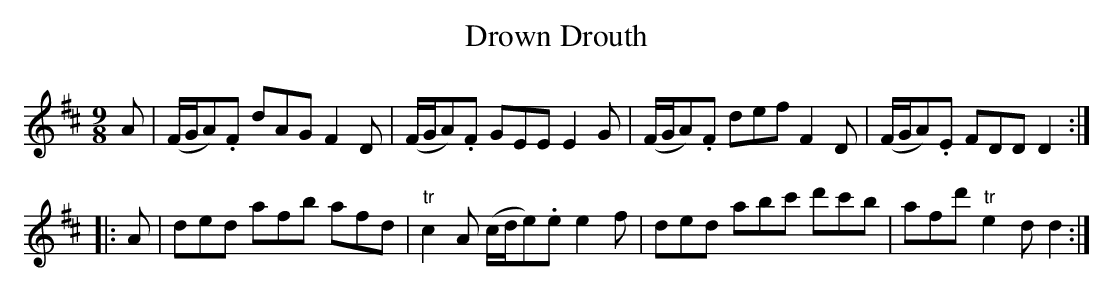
X:1
T:Drown Drouth
M:9/8
K:D major
A|\
(F/G/A).F dAG F2D| (F/G/A).F GEE E2G|\
(F/G/A).F def F2D| (F/G/A).E FDD D2::
A|\
ded afb afd| "tr"c2A (c/d/e).e e2f|\
ded abc' d'c'b| afd' "tr"e2d d2:|
